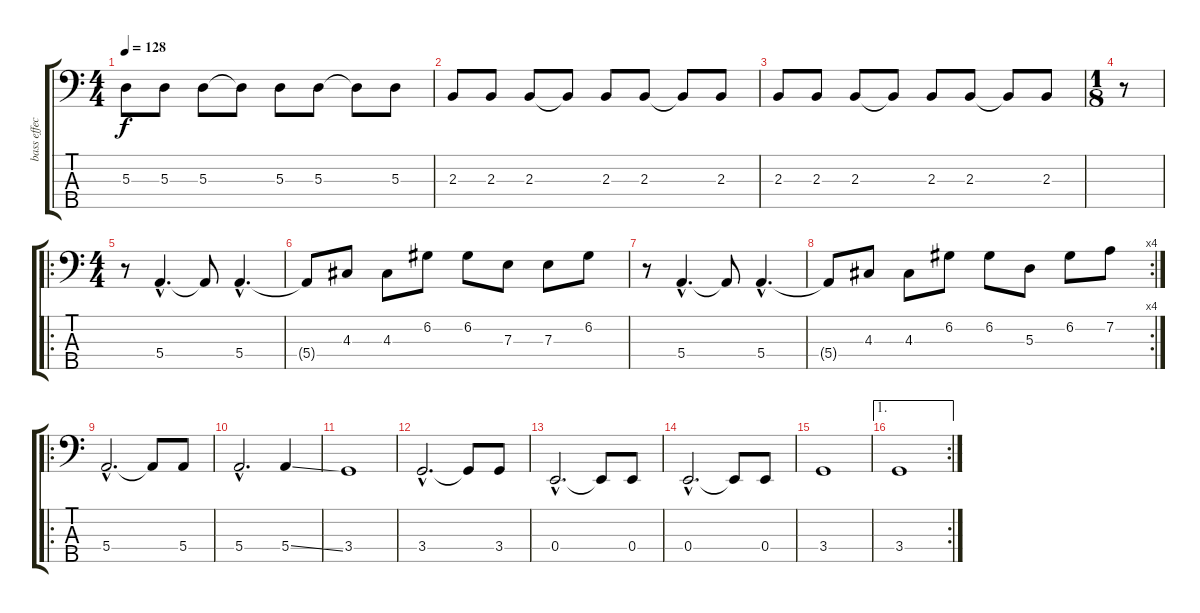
\track ("bass effect" "bass effec") {instrument fretlessbass}
\staff {score tabs}
\tuning (G2 D2 A1 E1 B0) {hide}
\ts (4 4)
\tempo 128
\clef f4
\ks c
5.3.8{dy f} 5.3.8 5.3.8 5.3{t}.8 5.3.8 5.3.8 5.3{t}.8 5.3.8 |
2.3.8 2.3.8 2.3.8 2.3{t}.8 2.3.8 2.3.8 2.3{t}.8 2.3.8 |
2.3.8 2.3.8 2.3.8 2.3{t}.8 2.3.8 2.3.8 2.3{t}.8 2.3.8 |
\ts (1 8)
r.8 |
\ro
\ts (4 4)
r.8 5.4{hac}.4{d} 5.4{t}.8 5.4{hac}.4{d} |
5.4{t}.8 4.3.8 4.3.8 6.2.8 6.2.8 7.3.8 7.3.8 6.2.8 |
r.8 5.4{hac}.4{d} 5.4{t}.8 5.4{hac}.4{d} |
\rc 4
5.4{t}.8 4.3.8 4.3.8 6.2.8 6.2.8 5.3.8 6.2.8 7.2.8 |
\ro
5.4{hac}.2{d} 5.4{t}.8 5.4.8 |
5.4{hac}.2{d} 5.4{ss}.4 |
3.4.1 |
3.4{hac}.2{d} 3.4{t}.8 3.4.8 |
0.4{hac}.2{d} 0.4{t}.8 0.4.8 |
0.4{hac}.2{d} 0.4{t}.8 0.4.8 |
3.4.1 |
\ae 1
\rc 2
3.4.1
